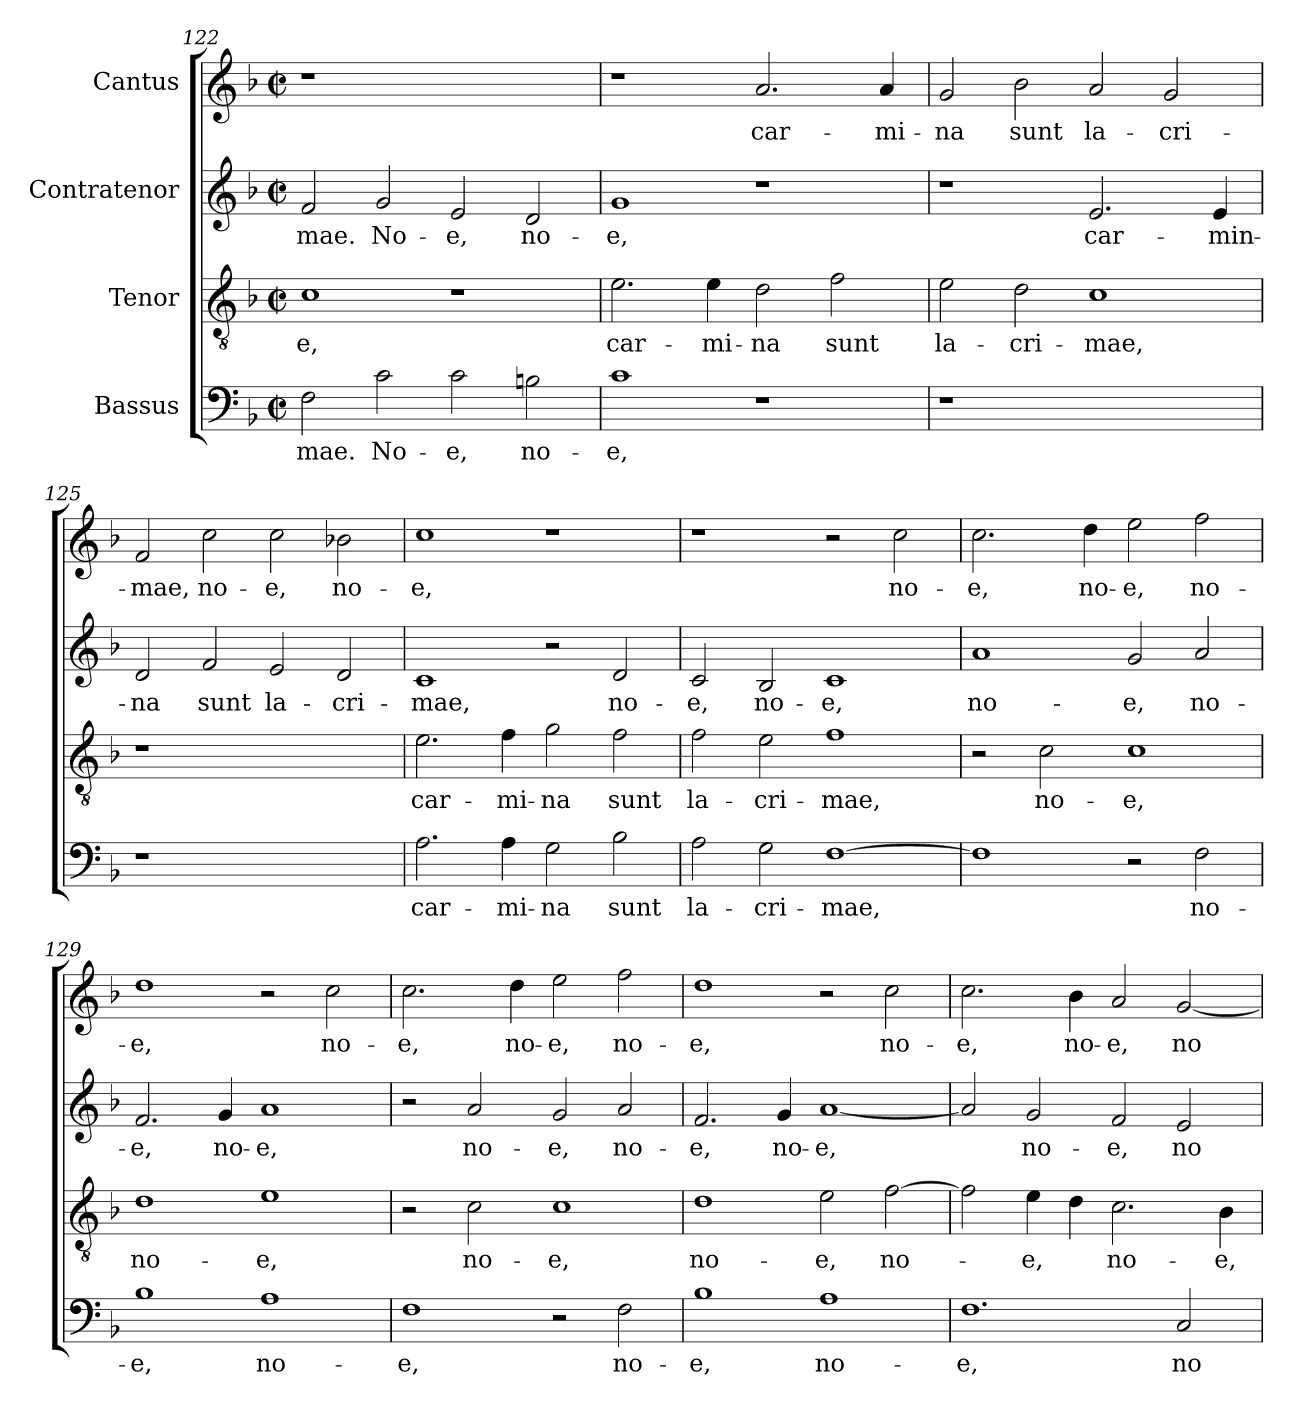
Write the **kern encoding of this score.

**kern	**text	**kern	**text	**kern	**text	**kern	**text
*part4	*part4	*part3	*part3	*part2	*part2	*part1	*part1
*staff4	*staff4	*staff3	*staff3	*staff2	*staff2	*staff1	*staff1
*I"Bassus	*	*I"Tenor	*	*I"Contratenor	*	*I"Cantus	*
*clefF4	*	*clefGv2	*	*clefG2	*	*clefG2	*
*k[b-]	*	*k[b-]	*	*k[b-]	*	*k[b-]	*
*F:	*	*F:	*	*F:	*	*F:	*
*M2/2	*	*M2/2	*	*M2/2	*	*M2/2	*
*met(c|)	*	*met(c|)	*	*met(c|)	*	*met(c|)	*
=122	=122	=122	=122	=122	=122	=122	=122
2F\	-mae.	1c	-e,	2f/	-mae.	1r	.
2c\	No-	.	.	2g/	No-	.	.
2c\	-e,	1r	.	2e/	-e,	1ryy	.
2Bn\	no-	.	.	2d/	no-	.	.
!!LO:LB:g=z
=123	=123	=123	=123	=123	=123	=123	=123
1c	-e,	2.e\	car-	1g	-e,	1r	.
.	.	4e\	-mi-	.	.	.	.
1r	.	2d\	-na	1r	.	2.a/	car-
.	.	2f\	sunt	.	.	.	.
.	.	.	.	.	.	4a/	-mi-
=124	=124	=124	=124	=124	=124	=124	=124
1r	.	2e\	la-	1r	.	2g/	-na
.	.	2d\	-cri-	.	.	2b-\	sunt
1ryy	.	1c	-mae,	2.e/	car-	2a/	la-
.	.	.	.	.	.	2g/	-cri-
.	.	.	.	4e/	-min-	.	.
=125	=125	=125	=125	=125	=125	=125	=125
1r	.	1r	.	2d/	-na	2f/	-mae,
.	.	.	.	2f/	sunt	2cc\	no-
1ryy	.	1ryy	.	2e/	la-	2cc\	-e,
.	.	.	.	2d/	-cri-	2b-X\	no-
=126	=126	=126	=126	=126	=126	=126	=126
2.A\	car-	2.e\	car-	1c	-mae,	1cc	-e,
4A\	-mi-	4f\	-mi-	.	.	.	.
2G\	-na	2g\	-na	2r	.	1r	.
2B-\	sunt	2f\	sunt	2d/	no-	.	.
=127	=127	=127	=127	=127	=127	=127	=127
2A\	la-	2f\	la-	2c/	-e,	1r	.
2G\	-cri-	2e\	-cri-	2B-/	no-	.	.
[1F	-mae,	1f	-mae,	1c	-e,	2r	.
.	.	.	.	.	.	2cc\	no-
=128	=128	=128	=128	=128	=128	=128	=128
1F]	.	2r	.	1a	no-	2.cc\	-e,
.	.	2c\	no-	.	.	.	.
.	.	.	.	.	.	4dd\	no-
2r	.	1c	-e,	2g/	-e,	2ee\	-e,
2F\	no-	.	.	2a/	no-	2ff\	no-
!!LO:LB:g=z
=129	=129	=129	=129	=129	=129	=129	=129
1B-	-e,	1d	no-	2.f/	-e,	1dd	-e,
.	.	.	.	4g/	no-	.	.
1A	no-	1e	-e,	1a	-e,	2r	.
.	.	.	.	.	.	2cc\	no-
=130	=130	=130	=130	=130	=130	=130	=130
1F	-e,	2r	.	2r	.	2.cc\	-e,
.	.	2c\	no-	2a/	no-	.	.
.	.	.	.	.	.	4dd\	no-
2r	.	1c	-e,	2g/	-e,	2ee\	-e,
2F\	no-	.	.	2a/	no-	2ff\	no-
=131	=131	=131	=131	=131	=131	=131	=131
1B-	-e,	1d	no-	2.f/	-e,	1dd	-e,
.	.	.	.	4g/	no-	.	.
1A	no-	2e\	-e,	[1a	-e,	2r	.
.	.	[2f\	no-	.	.	2cc\	no-
=132	=132	=132	=132	=132	=132	=132	=132
1.F	-e,	2f\]	.	2a/]	.	2.cc\	-e,
.	.	4e\	-e,	2g/	no-	.	.
.	.	4d\	.	.	.	4b-\	no-
.	.	2.c\	no-	2f/	-e,	2a/	-e,
2C/	no-	.	.	2e/	no-	[2g/	no-
.	.	4B-\	-e,	.	.	.	.
=	=	=	=	=	=	=	=
*-	*-	*-	*-	*-	*-	*-	*-
